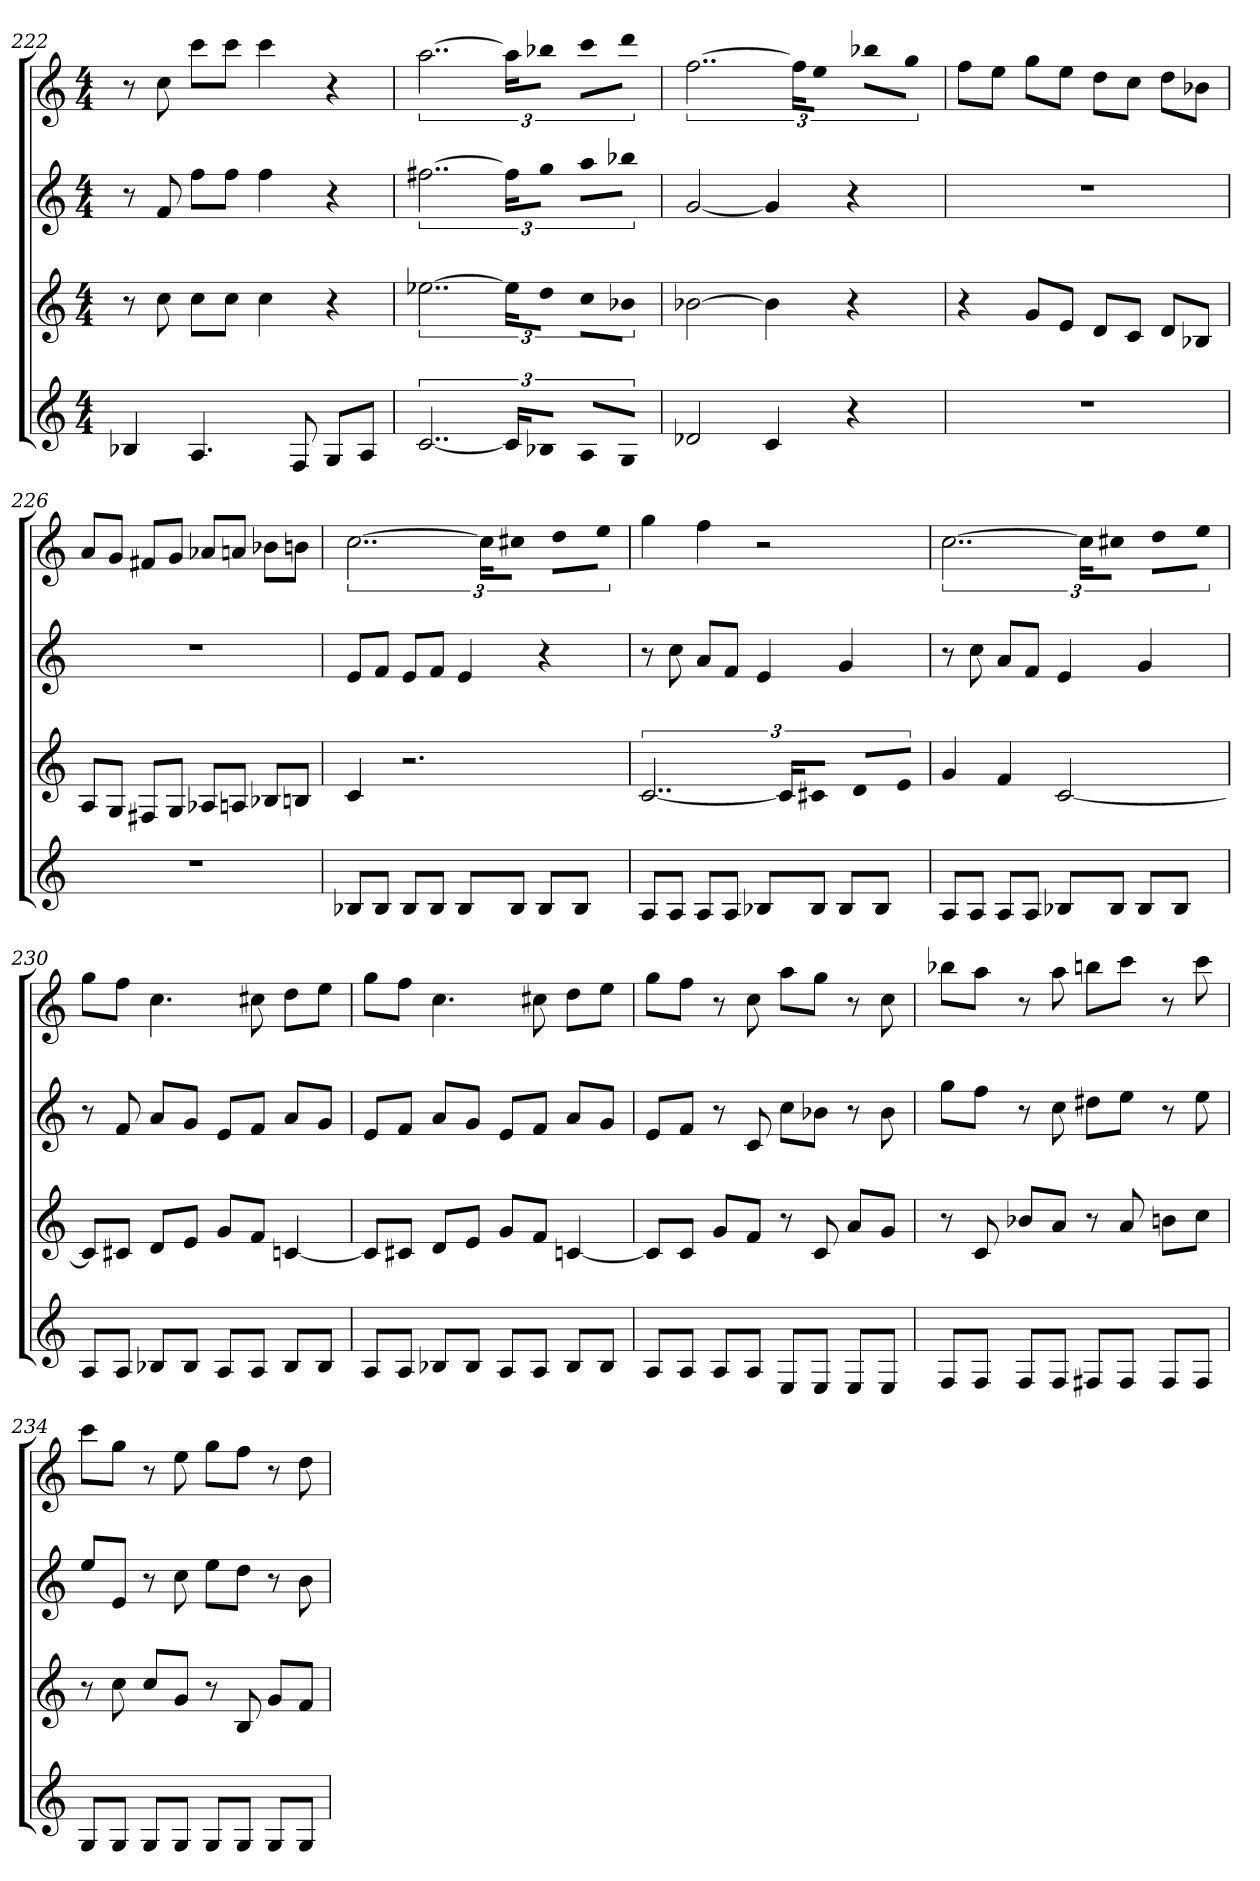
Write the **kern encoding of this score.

**kern	**kern	**kern	**kern
*part4	*part3	*part2	*part1
*staff4	*staff3	*staff2	*staff1
*k[]	*k[]	*k[]	*k[]
*C:	*C:	*C:	*C:
*M4/4	*M4/4	*M4/4	*M4/4
=222	=222	=222	=222
4B-X	8r	8r	8r
.	8cc	8f	8cc
4.A	8ccL	8ffL	8cccL
.	8ccJ	8ffJ	8cccJ
.	4cc	4ff	4ccc
8F	.	.	.
8GL	4r	4r	4r
8AJ	.	.	.
=223	=223	=223	=223
[3..c	[3..ee-X	[3..ff#X	[3..aa
24cKL]	24ee-KL]	24ff#KL]	24aaKL]
8B-XJ	8ddJ	8ggJ	8bb-XJ
8AL	8ccL	8aaL	8cccL
8GJ	8b-XJ	8bb-XJ	8dddJ
=224	=224	=224	=224
2d-X	[2b-X	[2g	[3..ff
4c	4b-]	4g]	.
.	.	.	24ffKL]
.	.	.	8eeJ
4r	4r	4r	8bb-XL
.	.	.	8ggJ
=225	=225	=225	=225
1r	4r	1r	8ffL
.	.	.	8eeJ
.	8gL	.	8ggL
.	8eJ	.	8eeJ
.	8dL	.	8ddL
.	8cJ	.	8ccJ
.	8dL	.	8ddL
.	8B-XJ	.	8b-XJ
=226	=226	=226	=226
1r	8AL	1r	8aL
.	8GJ	.	8gJ
.	8F#XL	.	8f#XL
.	8GJ	.	8gJ
.	8A-XL	.	8a-XL
.	8AnJ	.	8anJ
.	8B-XL	.	8b-XL
.	8BnJ	.	8bnJ
=227	=227	=227	=227
8B-XL	4c	8eL	[3..cc
8B-J	.	8fJ	.
8B-L	2.r	8eL	.
8B-J	.	8fJ	.
8B-L	.	4e	.
.	.	.	24ccKL]
8B-J	.	.	8cc#XJ
8B-L	.	4r	8ddL
8B-J	.	.	8eeJ
=228	=228	=228	=228
8AL	[3..c	8r	4gg
8AJ	.	8cc	.
8AL	.	8aL	4ff
8AJ	.	8fJ	.
8B-XL	.	4e	2r
.	24cKL]	.	.
8B-J	8c#XJ	.	.
8B-L	8dL	4g	.
8B-J	8eJ	.	.
=229	=229	=229	=229
8AL	4g	8r	[3..cc
8AJ	.	8cc	.
8AL	4f	8aL	.
8AJ	.	8fJ	.
8B-XL	[2c	4e	.
.	.	.	24ccKL]
8B-J	.	.	8cc#XJ
8B-L	.	4g	8ddL
8B-J	.	.	8eeJ
=230	=230	=230	=230
8AL	8cL]	8r	8ggL
8AJ	8c#XJ	8f	8ffJ
8B-XL	8dL	8aL	4.cc
8B-J	8eJ	8gJ	.
8AL	8gL	8eL	.
8AJ	8fJ	8fJ	8cc#X
8B-L	[4cn	8aL	8ddL
8B-J	.	8gJ	8eeJ
=231	=231	=231	=231
8AL	8cL]	8eL	8ggL
8AJ	8c#XJ	8fJ	8ffJ
8B-XL	8dL	8aL	4.cc
8B-J	8eJ	8gJ	.
8AL	8gL	8eL	.
8AJ	8fJ	8fJ	8cc#X
8B-L	[4cn	8aL	8ddL
8B-J	.	8gJ	8eeJ
=232	=232	=232	=232
8AL	8cL]	8eL	8ggL
8AJ	8cJ	8fJ	8ffJ
8AL	8gL	8r	8r
8AJ	8fJ	8c	8cc
8EL	8r	8ccL	8aaL
8EJ	8c	8b-XJ	8ggJ
8EL	8aL	8r	8r
8EJ	8gJ	8b-	8cc
=233	=233	=233	=233
8FL	8r	8ggL	8bb-XL
8FJ	8c	8ffJ	8aaJ
8FL	8b-XL	8r	8r
8FJ	8aJ	8cc	8aa
8F#XL	8r	8dd#XL	8bbnL
8F#J	8a	8eeJ	8cccJ
8F#L	8bnL	8r	8r
8F#J	8ccJ	8ee	8ccc
=234	=234	=234	=234
8GL	8r	8eeL	8cccL
8GJ	8cc	8eJ	8ggJ
8GL	8ccL	8r	8r
8GJ	8gJ	8cc	8ee
8GL	8r	8eeL	8ggL
8GJ	8B	8ddJ	8ffJ
8GL	8gL	8r	8r
8GJ	8fJ	8b	8dd
=	=	=	=
*-	*-	*-	*-
